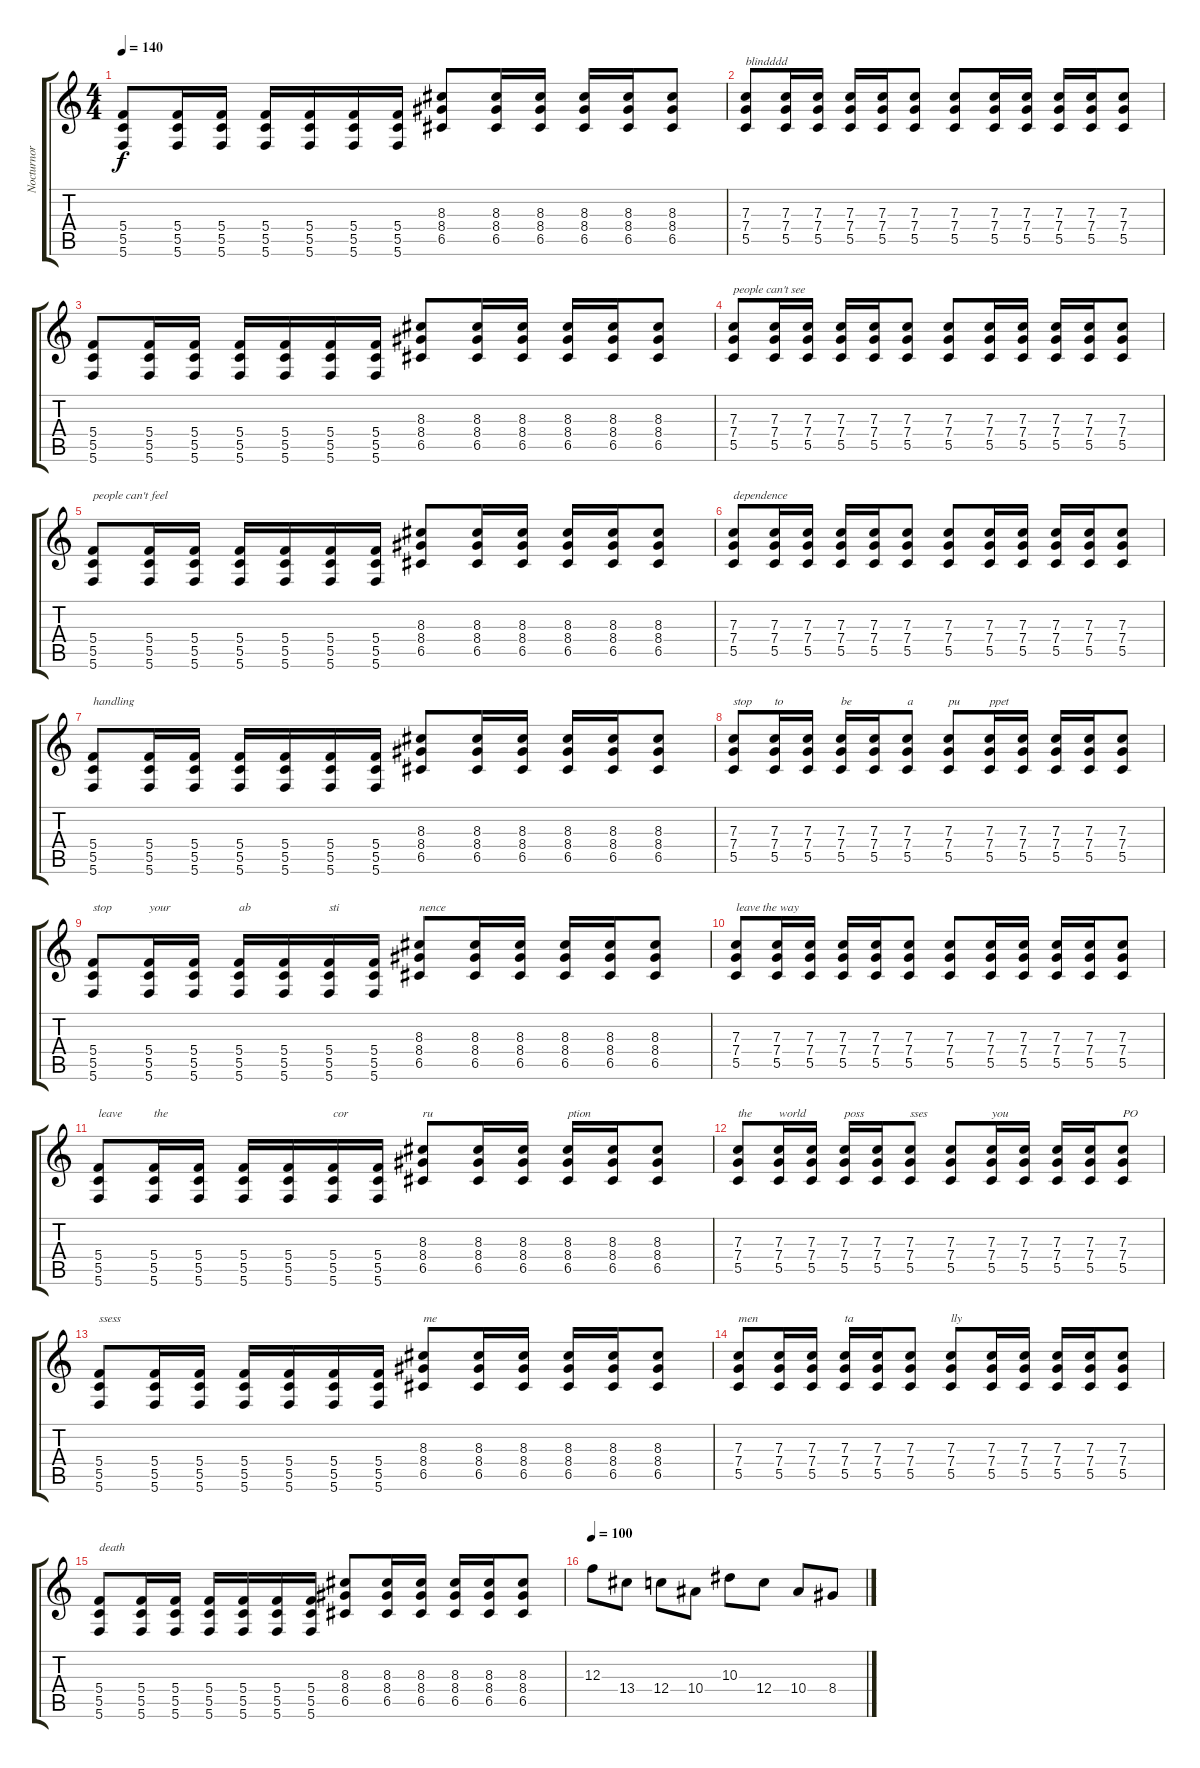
\track ("Nocturnor" "Nocturnor") {instrument distortionguitar}
\staff {score tabs}
\tuning (D4 A3 F3 C3 G2 C2) {hide}
\ts (4 4)
\tempo 140
\clef g2
\ks c
(5.4 5.5 5.6).8{dy f} (5.4 5.5 5.6).16 (5.4 5.5 5.6).16 (5.4 5.5 5.6).16 (5.4 5.5 5.6).16 (5.4 5.5 5.6).16 (5.4 5.5 5.6).16 (8.3 8.4 6.5).8 (8.3 8.4 6.5).16 (8.3 8.4 6.5).16 (8.3 8.4 6.5).16 (8.3 8.4 6.5).16 (8.3 8.4 6.5).8 |
(7.3 7.4 5.5).8{txt "blindddd"} (7.3 7.4 5.5).16 (7.3 7.4 5.5).16 (7.3 7.4 5.5).16 (7.3 7.4 5.5).16 (7.3 7.4 5.5).8 (7.3 7.4 5.5).8 (7.3 7.4 5.5).16 (7.3 7.4 5.5).16 (7.3 7.4 5.5).16 (7.3 7.4 5.5).16 (7.3 7.4 5.5).8 |
(5.4 5.5 5.6).8 (5.4 5.5 5.6).16 (5.4 5.5 5.6).16 (5.4 5.5 5.6).16 (5.4 5.5 5.6).16 (5.4 5.5 5.6).16 (5.4 5.5 5.6).16 (8.3 8.4 6.5).8 (8.3 8.4 6.5).16 (8.3 8.4 6.5).16 (8.3 8.4 6.5).16 (8.3 8.4 6.5).16 (8.3 8.4 6.5).8 |
(7.3 7.4 5.5).8{txt "people can't see"} (7.3 7.4 5.5).16 (7.3 7.4 5.5).16 (7.3 7.4 5.5).16 (7.3 7.4 5.5).16 (7.3 7.4 5.5).8 (7.3 7.4 5.5).8 (7.3 7.4 5.5).16 (7.3 7.4 5.5).16 (7.3 7.4 5.5).16 (7.3 7.4 5.5).16 (7.3 7.4 5.5).8 |
(5.4 5.5 5.6).8{txt "people can't feel"} (5.4 5.5 5.6).16 (5.4 5.5 5.6).16 (5.4 5.5 5.6).16 (5.4 5.5 5.6).16 (5.4 5.5 5.6).16 (5.4 5.5 5.6).16 (8.3 8.4 6.5).8 (8.3 8.4 6.5).16 (8.3 8.4 6.5).16 (8.3 8.4 6.5).16 (8.3 8.4 6.5).16 (8.3 8.4 6.5).8 |
(7.3 7.4 5.5).8{txt "dependence"} (7.3 7.4 5.5).16 (7.3 7.4 5.5).16 (7.3 7.4 5.5).16 (7.3 7.4 5.5).16 (7.3 7.4 5.5).8 (7.3 7.4 5.5).8 (7.3 7.4 5.5).16 (7.3 7.4 5.5).16 (7.3 7.4 5.5).16 (7.3 7.4 5.5).16 (7.3 7.4 5.5).8 |
(5.4 5.5 5.6).8{txt "handling"} (5.4 5.5 5.6).16 (5.4 5.5 5.6).16 (5.4 5.5 5.6).16 (5.4 5.5 5.6).16 (5.4 5.5 5.6).16 (5.4 5.5 5.6).16 (8.3 8.4 6.5).8 (8.3 8.4 6.5).16 (8.3 8.4 6.5).16 (8.3 8.4 6.5).16 (8.3 8.4 6.5).16 (8.3 8.4 6.5).8 |
(7.3 7.4 5.5).8{txt "stop"} (7.3 7.4 5.5).16{txt "to"} (7.3 7.4 5.5).16 (7.3 7.4 5.5).16{txt "be"} (7.3 7.4 5.5).16 (7.3 7.4 5.5).8{txt "a"} (7.3 7.4 5.5).8{txt "pu"} (7.3 7.4 5.5).16{txt "ppet"} (7.3 7.4 5.5).16 (7.3 7.4 5.5).16 (7.3 7.4 5.5).16 (7.3 7.4 5.5).8 |
(5.4 5.5 5.6).8{txt "stop"} (5.4 5.5 5.6).16{txt "your"} (5.4 5.5 5.6).16 (5.4 5.5 5.6).16{txt "ab"} (5.4 5.5 5.6).16 (5.4 5.5 5.6).16{txt "sti"} (5.4 5.5 5.6).16 (8.3 8.4 6.5).8{txt "nence"} (8.3 8.4 6.5).16 (8.3 8.4 6.5).16 (8.3 8.4 6.5).16 (8.3 8.4 6.5).16 (8.3 8.4 6.5).8 |
(7.3 7.4 5.5).8{txt "leave the way"} (7.3 7.4 5.5).16 (7.3 7.4 5.5).16 (7.3 7.4 5.5).16 (7.3 7.4 5.5).16 (7.3 7.4 5.5).8 (7.3 7.4 5.5).8 (7.3 7.4 5.5).16 (7.3 7.4 5.5).16 (7.3 7.4 5.5).16 (7.3 7.4 5.5).16 (7.3 7.4 5.5).8 |
(5.4 5.5 5.6).8{txt "leave"} (5.4 5.5 5.6).16{txt "the"} (5.4 5.5 5.6).16 (5.4 5.5 5.6).16 (5.4 5.5 5.6).16 (5.4 5.5 5.6).16{txt "cor"} (5.4 5.5 5.6).16 (8.3 8.4 6.5).8{txt "ru"} (8.3 8.4 6.5).16 (8.3 8.4 6.5).16 (8.3 8.4 6.5).16{txt "ption"} (8.3 8.4 6.5).16 (8.3 8.4 6.5).8 |
(7.3 7.4 5.5).8{txt "the"} (7.3 7.4 5.5).16{txt "world"} (7.3 7.4 5.5).16 (7.3 7.4 5.5).16{txt "poss"} (7.3 7.4 5.5).16 (7.3 7.4 5.5).8{txt "sses"} (7.3 7.4 5.5).8 (7.3 7.4 5.5).16{txt "you"} (7.3 7.4 5.5).16 (7.3 7.4 5.5).16 (7.3 7.4 5.5).16 (7.3 7.4 5.5).8{txt "PO"} |
(5.4 5.5 5.6).8{txt "ssess"} (5.4 5.5 5.6).16 (5.4 5.5 5.6).16 (5.4 5.5 5.6).16 (5.4 5.5 5.6).16 (5.4 5.5 5.6).16 (5.4 5.5 5.6).16 (8.3 8.4 6.5).8{txt "me"} (8.3 8.4 6.5).16 (8.3 8.4 6.5).16 (8.3 8.4 6.5).16 (8.3 8.4 6.5).16 (8.3 8.4 6.5).8 |
(7.3 7.4 5.5).8{txt "men"} (7.3 7.4 5.5).16 (7.3 7.4 5.5).16 (7.3 7.4 5.5).16{txt "ta"} (7.3 7.4 5.5).16 (7.3 7.4 5.5).8 (7.3 7.4 5.5).8{txt "lly"} (7.3 7.4 5.5).16 (7.3 7.4 5.5).16 (7.3 7.4 5.5).16 (7.3 7.4 5.5).16 (7.3 7.4 5.5).8 |
(5.4 5.5 5.6).8{txt "death"} (5.4 5.5 5.6).16 (5.4 5.5 5.6).16 (5.4 5.5 5.6).16 (5.4 5.5 5.6).16 (5.4 5.5 5.6).16 (5.4 5.5 5.6).16 (8.3 8.4 6.5).8 (8.3 8.4 6.5).16 (8.3 8.4 6.5).16 (8.3 8.4 6.5).16 (8.3 8.4 6.5).16 (8.3 8.4 6.5).8 |
\tempo 100
12.3.8 13.4.8 12.4.8 10.4.8 10.3.8 12.4.8 10.4.8 8.4.8
